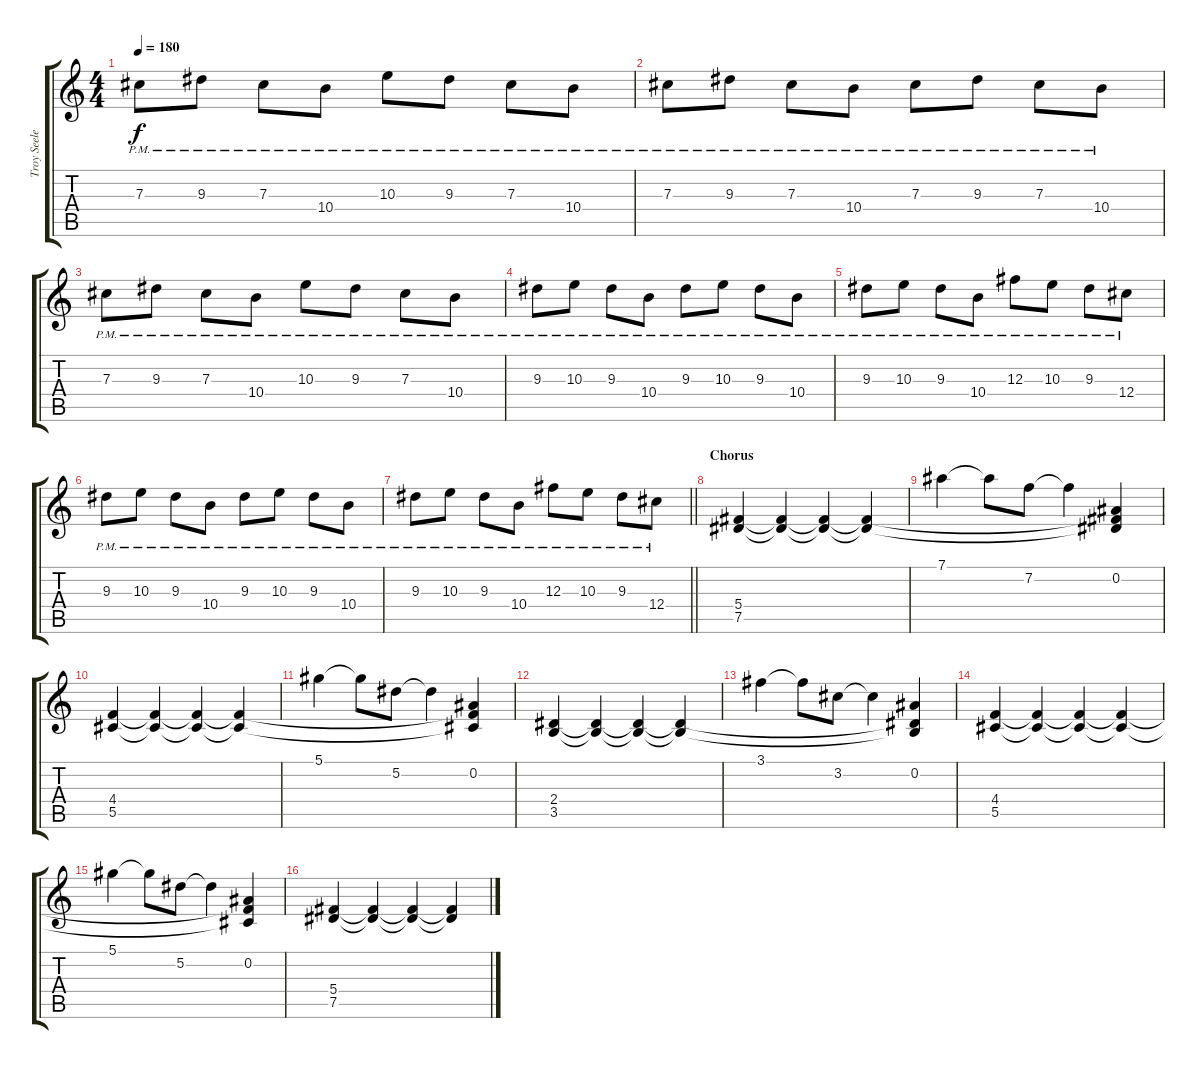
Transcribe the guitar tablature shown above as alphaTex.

\track ("Troy Seele" "Troy Seele") {instrument overdrivenguitar}
\staff {score tabs}
\tuning (Eb4 Bb3 Gb3 Db3 Ab2 Eb2) {hide}
\ts (4 4)
\tempo 180
\clef g2
\ks c
7.3{pm}.8{dy f} 9.3{pm}.8 7.3{pm}.8 10.4{pm}.8 10.3{pm}.8 9.3{pm}.8 7.3{pm}.8 10.4{pm}.8 |
7.3{pm}.8 9.3{pm}.8 7.3{pm}.8 10.4{pm}.8 7.3{pm}.8 9.3{pm}.8 7.3{pm}.8 10.4{pm}.8 |
7.3{pm}.8 9.3{pm}.8 7.3{pm}.8 10.4{pm}.8 10.3{pm}.8 9.3{pm}.8 7.3{pm}.8 10.4{pm}.8 |
9.3{pm}.8 10.3{pm}.8 9.3{pm}.8 10.4{pm}.8 9.3{pm}.8 10.3{pm}.8 9.3{pm}.8 10.4{pm}.8 |
9.3{pm}.8 10.3{pm}.8 9.3{pm}.8 10.4{pm}.8 12.3{pm}.8 10.3{pm}.8 9.3{pm}.8 12.4{pm}.8 |
9.3{pm}.8 10.3{pm}.8 9.3{pm}.8 10.4{pm}.8 9.3{pm}.8 10.3{pm}.8 9.3{pm}.8 10.4{pm}.8 |
\barLineRight lightlight
9.3{pm}.8 10.3{pm}.8 9.3{pm}.8 10.4{pm}.8 12.3{pm}.8 10.3{pm}.8 9.3{pm}.8 12.4{pm}.8 |
\section ("" "Chorus")
(5.4 7.5).4 (5.4{t} 7.5{t}).4 (5.4{t} 7.5{t}).4 (5.4{t} 7.5{t}).4 |
7.1.4 7.1{t}.8 7.2.8 7.2{t}.4 (0.2 5.4{t} 7.5{t}).4 |
(4.4 5.5).4 (4.4{t} 5.5{t}).4 (4.4{t} 5.5{t}).4 (4.4{t} 5.5{t}).4 |
5.1.4 5.1{t}.8 5.2.8 5.2{t}.4 (0.2 4.4{t} 5.5{t}).4 |
(2.4 3.5).4 (2.4{t} 3.5{t}).4 (2.4{t} 3.5{t}).4 (2.4{t} 3.5{t}).4 |
3.1.4 3.1{t}.8 3.2.8 3.2{t}.4 (0.2 2.4{t} 3.5{t}).4 |
(4.4 5.5).4 (4.4{t} 5.5{t}).4 (4.4{t} 5.5{t}).4 (4.4{t} 5.5{t}).4 |
5.1.4 5.1{t}.8 5.2.8 5.2{t}.4 (0.2 4.4{t} 5.5{t}).4 |
(5.4 7.5).4 (5.4{t} 7.5{t}).4 (5.4{t} 7.5{t}).4 (5.4{t} 7.5{t}).4
